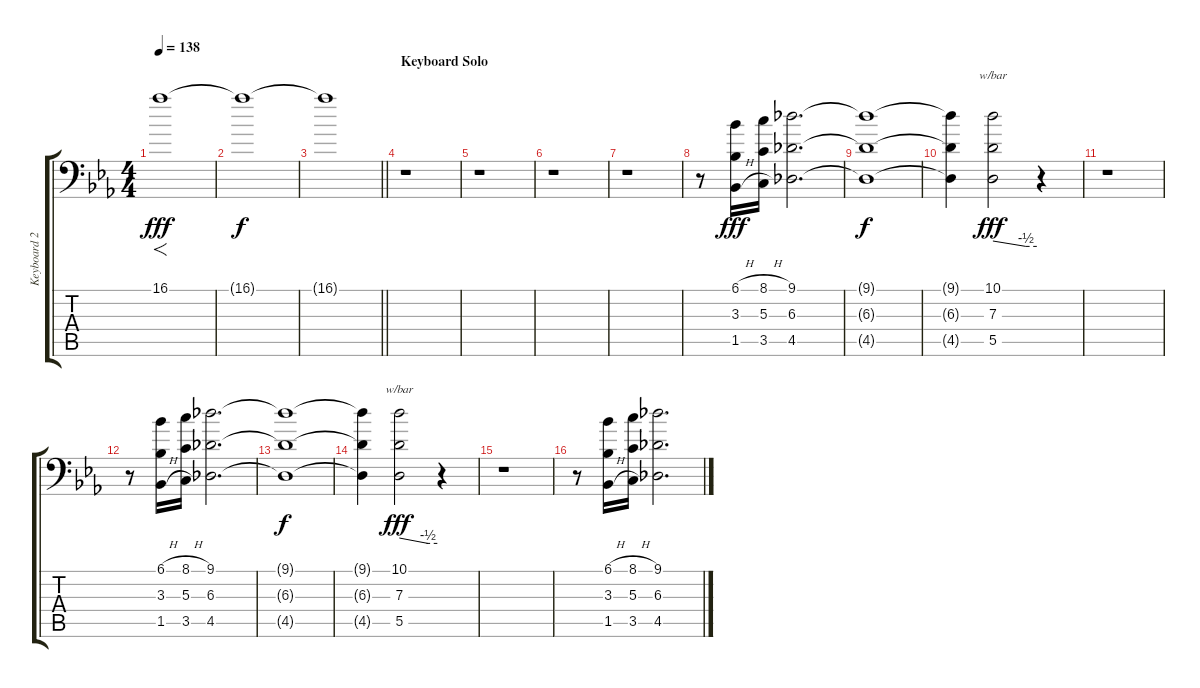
\track ("Keyboard 2" "Keyboard 2") {instrument trombone}
\staff {score tabs}
\tuning (E4 B3 G3 D3 A2 E2) {hide}
\ts (4 4)
\tempo 138
\clef f4
\ks eb
16.1.1{f dy fff} |
16.1{t}.1{dy f} |
\barLineRight lightlight
16.1{t}.1 |
\section ("" "Keyboard Solo")
r.1 |
r.1 |
r.1 |
r.1 |
r.8 (6.1{h} 3.3{h} 1.5{h}).16{dy fff} (8.1{h} 5.3{h} 3.5{h}).16 (9.1 6.3 4.5).2{d} |
(9.1{t} 6.3{t} 4.5{t}).1{dy f} |
(9.1{t} 6.3{t} 4.5{t}).4 (10.1 7.3 5.5).2{tbe (custom default 0 0 45 -2 60 -2) dy fff} r.4 |
r.1 |
r.8 (6.1{h} 3.3{h} 1.5{h}).16 (8.1{h} 5.3{h} 3.5{h}).16 (9.1 6.3 4.5).2{d} |
(9.1{t} 6.3{t} 4.5{t}).1{dy f} |
(9.1{t} 6.3{t} 4.5{t}).4 (10.1 7.3 5.5).2{tbe (custom default 0 0 45 -2 60 -2) dy fff} r.4 |
r.1 |
r.8 (6.1{h} 3.3{h} 1.5{h}).16 (8.1{h} 5.3{h} 3.5{h}).16 (9.1 6.3 4.5).2{d}
